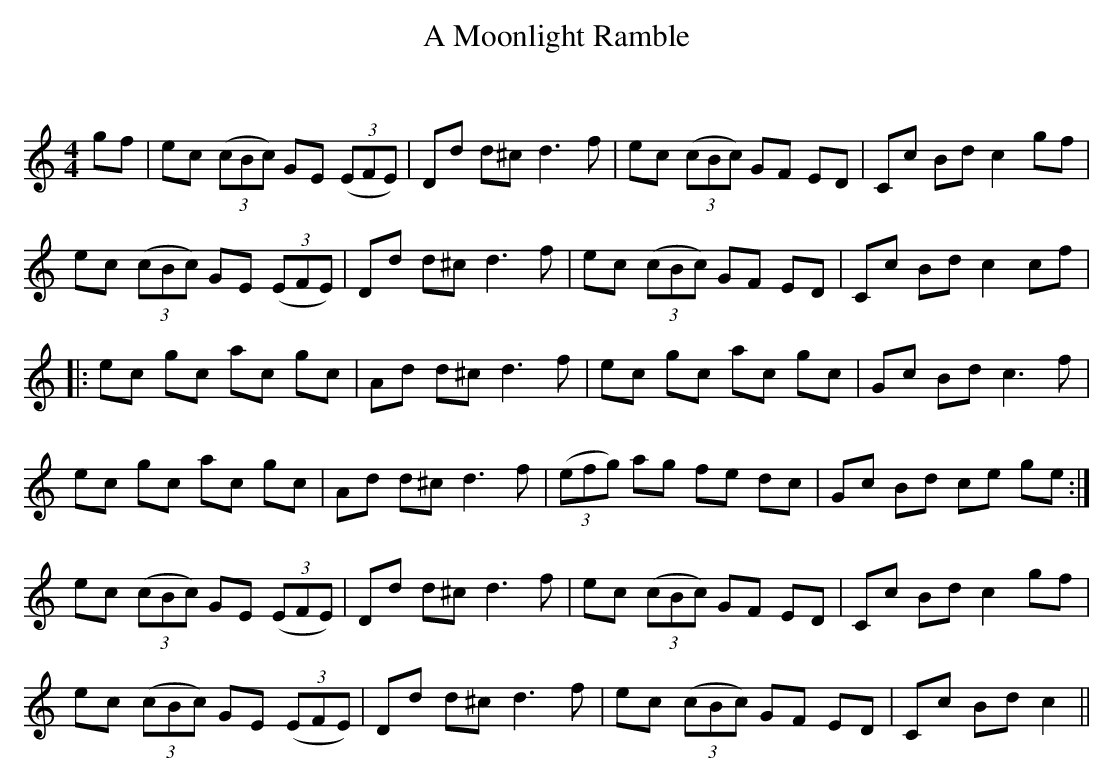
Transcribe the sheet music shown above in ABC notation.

X:1
T: A Moonlight Ramble
C:
Q: 232
K:C
M:4/4
L:1/8
gf|ec ((3cBc) GE ((3EFE) |Dd d^c d3f|ec ((3cBc) GF ED|Cc Bd c2 gf|
ec ((3cBc) GE ((3EFE) |Dd d^c d3f|ec ((3cBc) GF ED|Cc Bd c2 cf|
|:ec gc ac gc|Ad d^c d3f|ec gc ac gc|Gc Bd c3f|
ec gc ac gc|Ad d^c d3f|((3efg) ag fe dc|Gc Bd ce ge:|
ec ((3cBc) GE ((3EFE) |Dd d^c d3f|ec ((3cBc) GF ED|Cc Bd c2 gf|
ec ((3cBc) GE ((3EFE) |Dd d^c d3f|ec ((3cBc) GF ED|Cc Bd c2||
